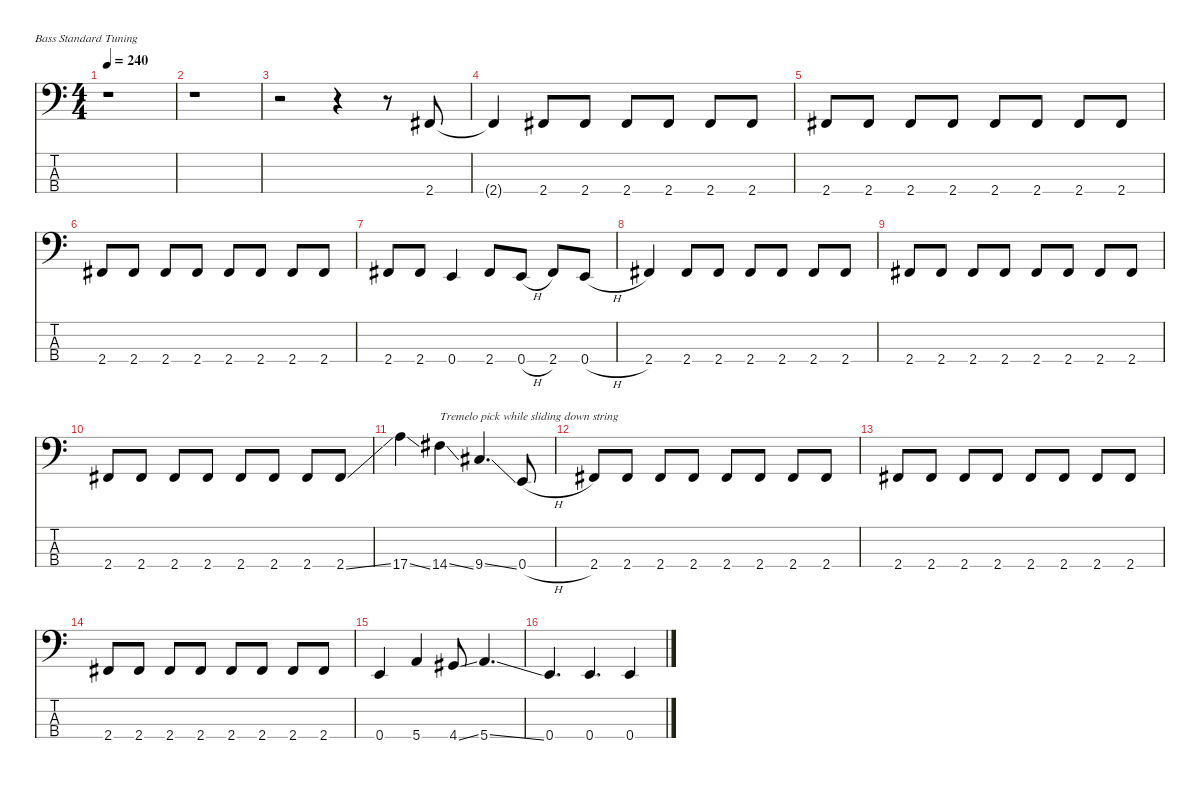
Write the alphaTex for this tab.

\defaultSystemsLayout 4
\hideDynamics
\bracketExtendMode nobrackets
\singleTrackTrackNamePolicy hidden
\multiTrackTrackNamePolicy hidden
\otherSystemsTrackNameOrientation horizontal
\track ("Bass" "el.bs.") {instrument electricbassfinger}
\staff {score tabs}
\tuning (G2 D2 A1 E1)
\ts (4 4)
\tempo 240
\clef f4
\ks c
r.1{dy f} |
r.1 |
r.2 r.4 r.8 2.4{acc #}.8 |
2.4{t acc #}.4 2.4{acc #}.8 2.4{acc #}.8 2.4{acc #}.8 2.4{acc #}.8 2.4{acc #}.8 2.4{acc #}.8 |
2.4{acc #}.8 2.4{acc #}.8 2.4{acc #}.8 2.4{acc #}.8 2.4{acc #}.8 2.4{acc #}.8 2.4{acc #}.8 2.4{acc #}.8 |
2.4{acc #}.8 2.4{acc #}.8 2.4{acc #}.8 2.4{acc #}.8 2.4{acc #}.8 2.4{acc #}.8 2.4{acc #}.8 2.4{acc #}.8 |
2.4{acc #}.8 2.4{acc #}.8 0.4.4 2.4{acc #}.8 0.4{h}.8 2.4{acc #}.8 0.4{h}.8 |
2.4{acc #}.4 2.4{acc #}.8 2.4{acc #}.8 2.4{acc #}.8 2.4{acc #}.8 2.4{acc #}.8 2.4{acc #}.8 |
2.4{acc #}.8 2.4{acc #}.8 2.4{acc #}.8 2.4{acc #}.8 2.4{acc #}.8 2.4{acc #}.8 2.4{acc #}.8 2.4{acc #}.8 |
2.4{acc #}.8 2.4{acc #}.8 2.4{acc #}.8 2.4{acc #}.8 2.4{acc #}.8 2.4{acc #}.8 2.4{acc #}.8 2.4{ss acc #}.8 |
17.4{ss}.4 14.4{ss acc #}.4{txt "Tremelo pick while sliding down string"} 9.4{ss acc #}.4{d} 0.4{h}.8 |
2.4{acc #}.8 2.4{acc #}.8 2.4{acc #}.8 2.4{acc #}.8 2.4{acc #}.8 2.4{acc #}.8 2.4{acc #}.8 2.4{acc #}.8 |
2.4{acc #}.8 2.4{acc #}.8 2.4{acc #}.8 2.4{acc #}.8 2.4{acc #}.8 2.4{acc #}.8 2.4{acc #}.8 2.4{acc #}.8 |
2.4{acc #}.8 2.4{acc #}.8 2.4{acc #}.8 2.4{acc #}.8 2.4{acc #}.8 2.4{acc #}.8 2.4{acc #}.8 2.4{acc #}.8 |
0.4.4 5.4.4 4.4{ss acc #}.8 5.4{ss}.4{d} |
0.4.4{d} 0.4.4{d} 0.4.4
